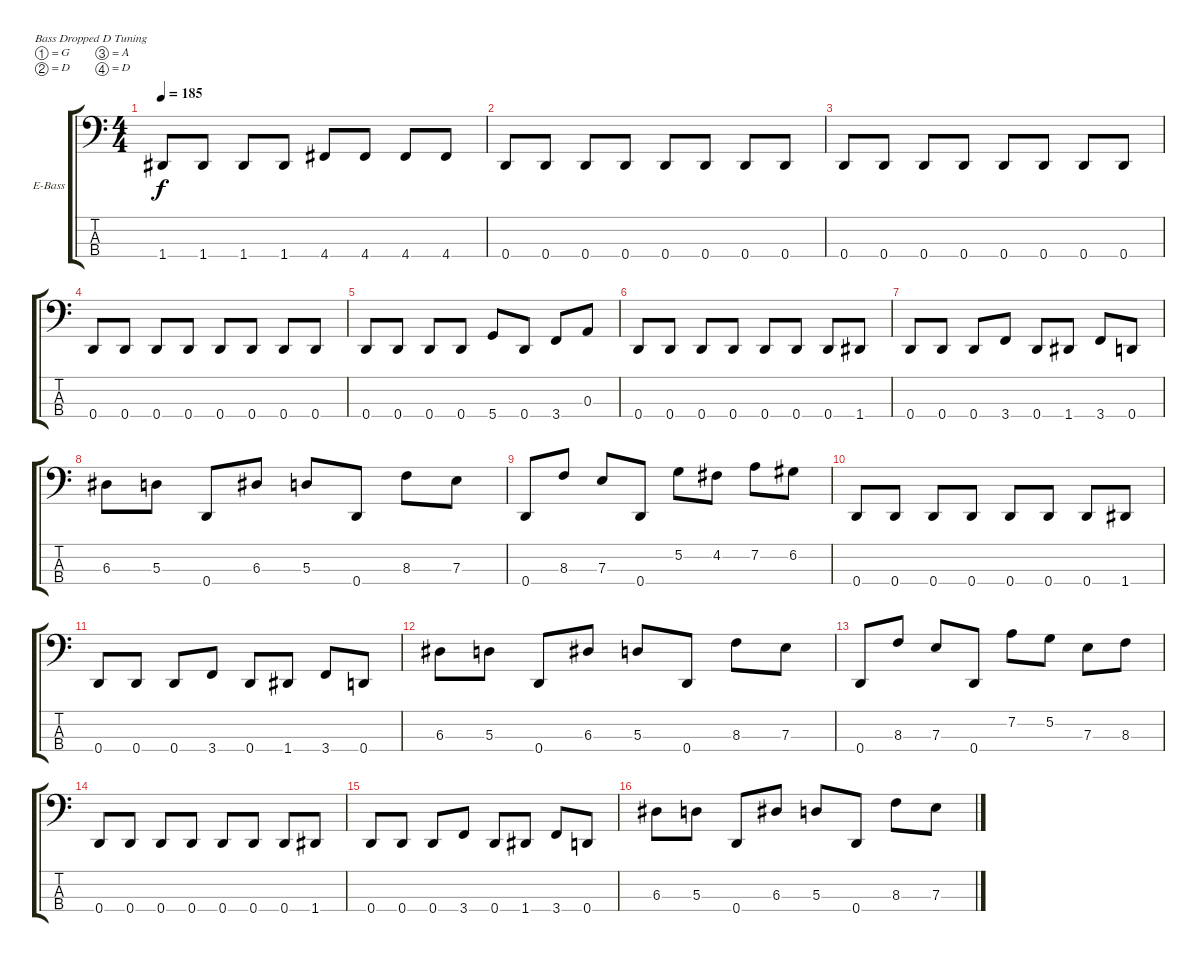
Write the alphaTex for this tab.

\bracketExtendMode groupsimilarinstruments
\firstSystemTrackNameOrientation horizontal
\otherSystemsTrackNameOrientation horizontal
\track ("John Campbell" "E-Bass") {instrument electricbasspick}
\staff {score tabs}
\tuning (G2 D2 A1 D1)
\ts (4 4)
\tempo 185
\clef f4
\ks c
1.4.8{dy f} 1.4.8 1.4.8 1.4.8 4.4.8 4.4.8 4.4.8 4.4.8 |
0.4.8 0.4.8 0.4.8 0.4.8 0.4.8 0.4.8 0.4.8 0.4.8 |
0.4.8 0.4.8 0.4.8 0.4.8 0.4.8 0.4.8 0.4.8 0.4.8 |
0.4.8 0.4.8 0.4.8 0.4.8 0.4.8 0.4.8 0.4.8 0.4.8 |
0.4.8 0.4.8 0.4.8 0.4.8 5.4.8 0.4.8 3.4.8 0.3.8 |
0.4.8 0.4.8 0.4.8 0.4.8 0.4.8 0.4.8 0.4.8 1.4.8 |
0.4.8 0.4.8 0.4.8 3.4.8 0.4.8 1.4.8 3.4.8 0.4.8 |
6.3.8 5.3.8 0.4.8 6.3.8 5.3.8 0.4.8 8.3.8 7.3.8 |
0.4.8 8.3.8 7.3.8 0.4.8 5.2.8 4.2.8 7.2.8 6.2.8 |
0.4.8 0.4.8 0.4.8 0.4.8 0.4.8 0.4.8 0.4.8 1.4.8 |
0.4.8 0.4.8 0.4.8 3.4.8 0.4.8 1.4.8 3.4.8 0.4.8 |
6.3.8 5.3.8 0.4.8 6.3.8 5.3.8 0.4.8 8.3.8 7.3.8 |
0.4.8 8.3.8 7.3.8 0.4.8 7.2.8 5.2.8 7.3.8 8.3.8 |
0.4.8 0.4.8 0.4.8 0.4.8 0.4.8 0.4.8 0.4.8 1.4.8 |
0.4.8 0.4.8 0.4.8 3.4.8 0.4.8 1.4.8 3.4.8 0.4.8 |
6.3.8 5.3.8 0.4.8 6.3.8 5.3.8 0.4.8 8.3.8 7.3.8
